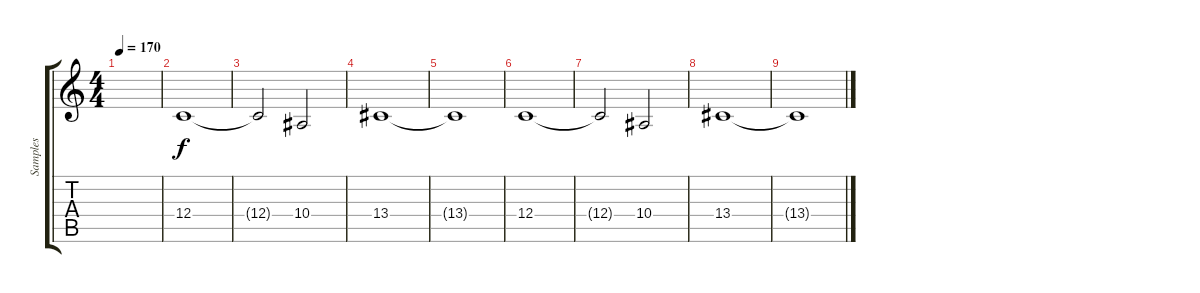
\track ("Samples" "Samples") {instrument lead2sawtooth}
\staff {score tabs}
\tuning (D4 A3 F3 C3 G2 C2) {hide}
\ts (4 4)
\tempo 170
\clef g2
\ks c
|
12.4.1 |
12.4{t}.2 10.4.2 |
13.4.1 |
13.4{t}.1 |
12.4.1 |
12.4{t}.2 10.4.2 |
13.4.1 |
13.4{t}.1
